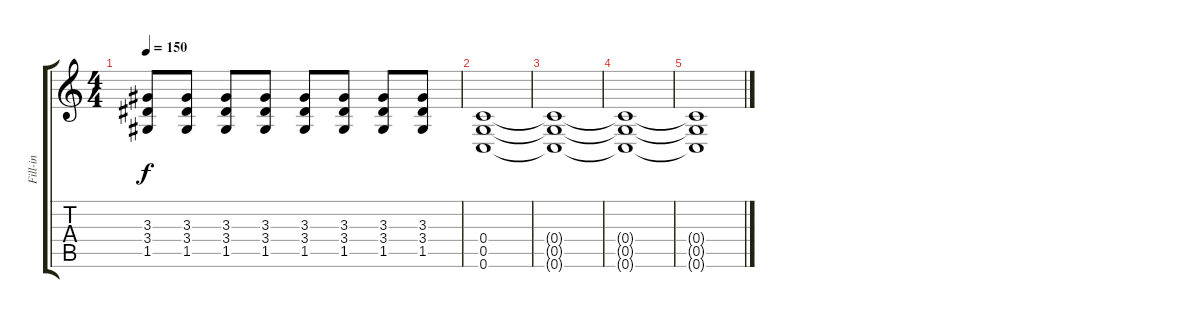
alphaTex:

\track ("Fill-in" "Fill-in") {instrument overdrivenguitar}
\staff {score tabs}
\tuning (D4 A3 F3 C3 G2 C2) {hide}
\ts (4 4)
\tempo 150
\clef g2
\ks c
(3.3 3.4 1.5).8{dy f} (3.3 3.4 1.5).8 (3.3 3.4 1.5).8 (3.3 3.4 1.5).8 (3.3 3.4 1.5).8 (3.3 3.4 1.5).8 (3.3 3.4 1.5).8 (3.3 3.4 1.5).8 |
(0.4 0.5 0.6).1 |
(0.4{t} 0.5{t} 0.6{t}).1 |
(0.4{t} 0.5{t} 0.6{t}).1 |
(0.4{t} 0.5{t} 0.6{t}).1
